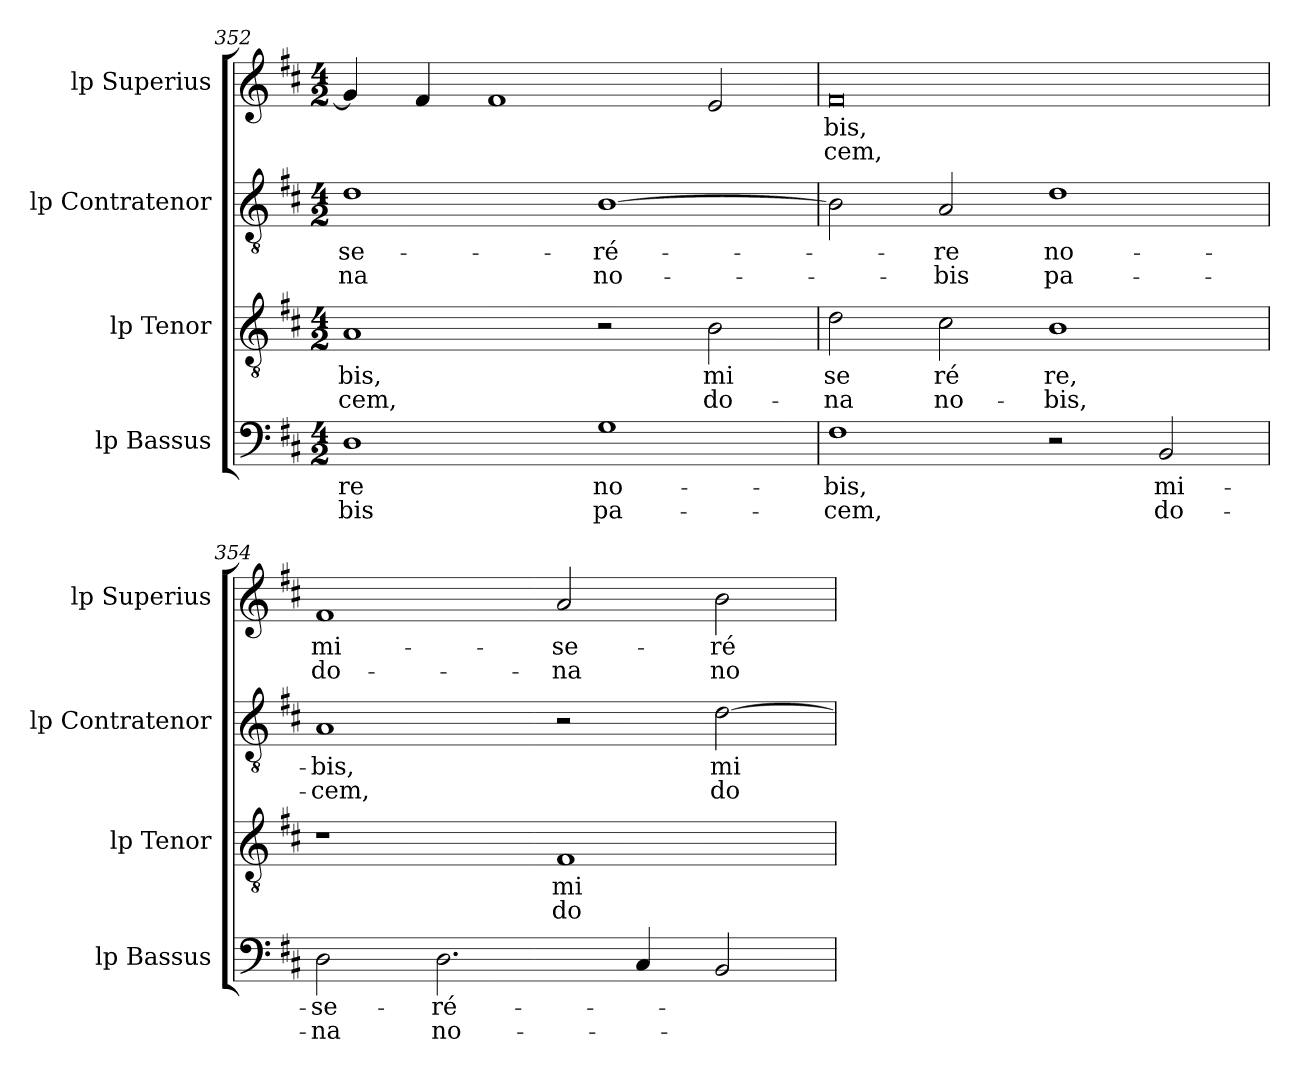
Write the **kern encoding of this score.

**kern	**text	**text	**kern	**text	**text	**kern	**text	**text	**kern	**text	**text
*part4	*part4	*part4	*part3	*part3	*part3	*part2	*part2	*part2	*part1	*part1	*part1
*staff4	*staff4	*staff4	*staff3	*staff3	*staff3	*staff2	*staff2	*staff2	*staff1	*staff1	*staff1
*I"lp Bassus	*	*	*I"lp Tenor	*	*	*I"lp Contratenor	*	*	*I"lp Superius	*	*
*I'lp Bassus	*	*	*I'lp Tenor	*	*	*I'lp Contratenor	*	*	*I'lp Superius	*	*
*clefF4	*	*	*clefGv2	*	*	*clefGv2	*	*	*clefG2	*	*
*k[f#c#]	*	*	*k[f#c#]	*	*	*k[f#c#]	*	*	*k[f#c#]	*	*
*D:	*	*	*D:	*	*	*D:	*	*	*D:	*	*
*M4/2	*	*	*M4/2	*	*	*M4/2	*	*	*M4/2	*	*
=352	=352	=352	=352	=352	=352	=352	=352	=352	=352	=352	=352
!	!LO:LY:b:cj	!LO:LY:b:cj	!	!LO:LY:b:cj	!LO:LY:b:cj	!	!LO:LY:b:cj	!LO:LY:b:cj	!	!	!
1D	-re	bis	1A	-bis,	cem,	1d	-se-	-na	4g/]	.	.
.	.	.	.	.	.	.	.	.	4f#/	.	.
.	.	.	.	.	.	.	.	.	1f#	.	.
!	!LO:LY:b:cj	!LO:LY:b:cj	!	!	!	!	!LO:LY:b:cj	!LO:LY:b:cj	!	!	!
1G	no-	-pa-	2r	.	.	[>1B	ré-	-no-	.	.	.
!	!	!	!	!LO:LY:b:cj	!LO:LY:b:cj	!	!	!	!	!	!
.	.	.	2B\	mi	do-	.	.	.	2e/	.	.
=353	=353	=353	=353	=353	=353	=353	=353	=353	=353	=353	=353
!	!LO:LY:b:cj	!LO:LY:b:cj	!	!LO:LY:b:cj	!LO:LY:b:cj	!	!	!	!	!LO:LY:b:cj	!LO:LY:b:cj
1F#	-bis,	cem,	2d\	-se	na	2B\]	.	.	0f#	-bis,	cem,
!	!	!	!	!LO:LY:b:cj	!LO:LY:b:cj	!	!LO:LY:b:cj	!LO:LY:b:cj	!	!	!
.	.	.	2c#\	ré	no-	2A/	-re	bis	.	.	.
!	!	!	!	!LO:LY:b:cj	!LO:LY:b:cj	!	!LO:LY:b:cj	!LO:LY:b:cj	!	!	!
2r	.	.	1B	-re,	bis,	1d	no-	-pa-	.	.	.
!	!LO:LY:b:cj	!LO:LY:b:cj	!	!	!	!	!	!	!	!	!
2BB/	mi-	-do-	.	.	.	.	.	.	.	.	.
=354	=354	=354	=354	=354	=354	=354	=354	=354	=354	=354	=354
!	!LO:LY:b:cj	!LO:LY:b:cj	!	!	!	!	!LO:LY:b:cj	!LO:LY:b:cj	!	!LO:LY:b:cj	!LO:LY:b:cj
2D\	-se-	-na	1r	.	.	1A	-bis,	cem,	1f#	mi-	-do-
!	!LO:LY:b:cj	!LO:LY:b:cj	!	!	!	!	!	!	!	!	!
2.D\	ré-	-no-	.	.	.	.	.	.	.	.	.
!	!	!	!	!LO:LY:b:cj	!LO:LY:b:cj	!	!	!	!	!LO:LY:b:cj	!LO:LY:b:cj
.	.	.	1F#	mi	do-	2r	.	.	2a/	-se-	-na
4C#/	.	.	.	.	.	.	.	.	.	.	.
!	!	!	!	!	!	!	!LO:LY:b:cj	!LO:LY:b:cj	!	!LO:LY:b:cj	!LO:LY:b:cj
2BB/	.	.	.	.	.	[>2d\	mi-	-do-	2b\	ré-	-no-
=	=	=	=	=	=	=	=	=	=	=	=
*-	*-	*-	*-	*-	*-	*-	*-	*-	*-	*-	*-
